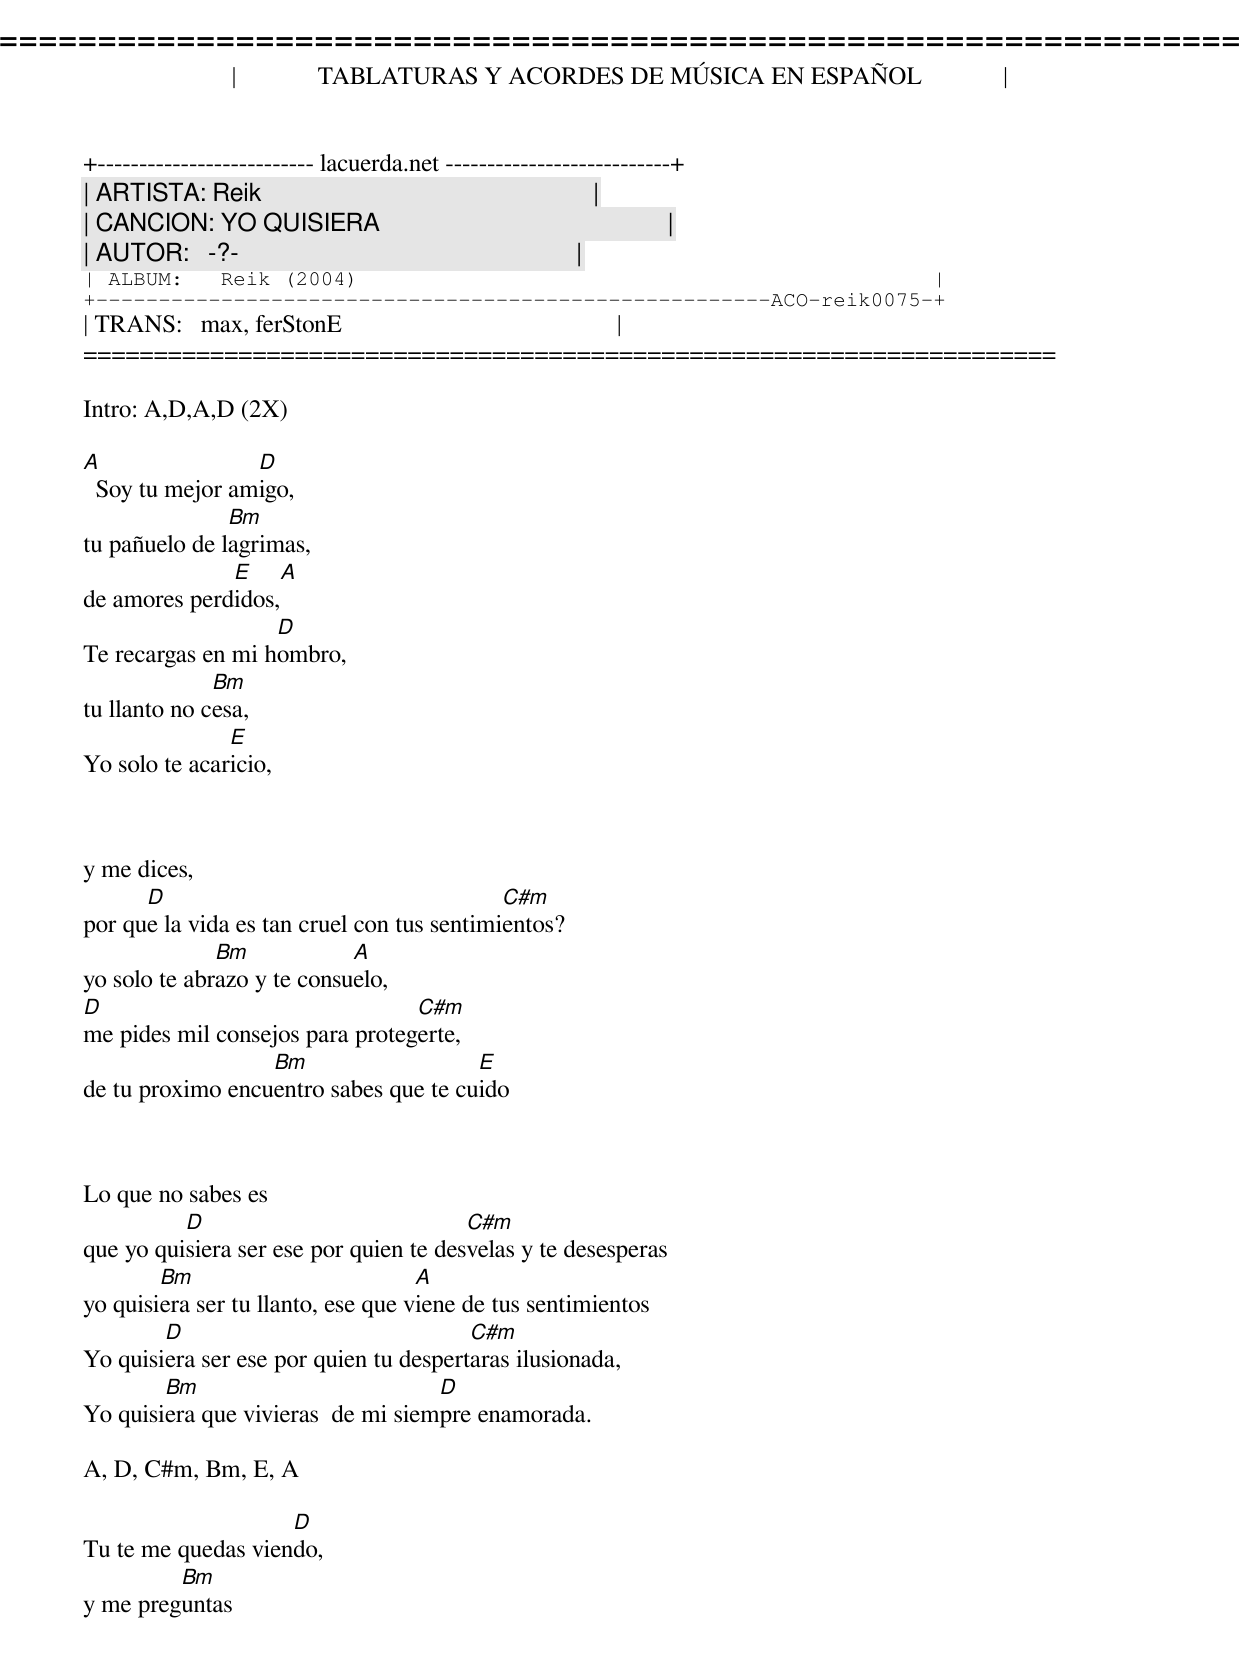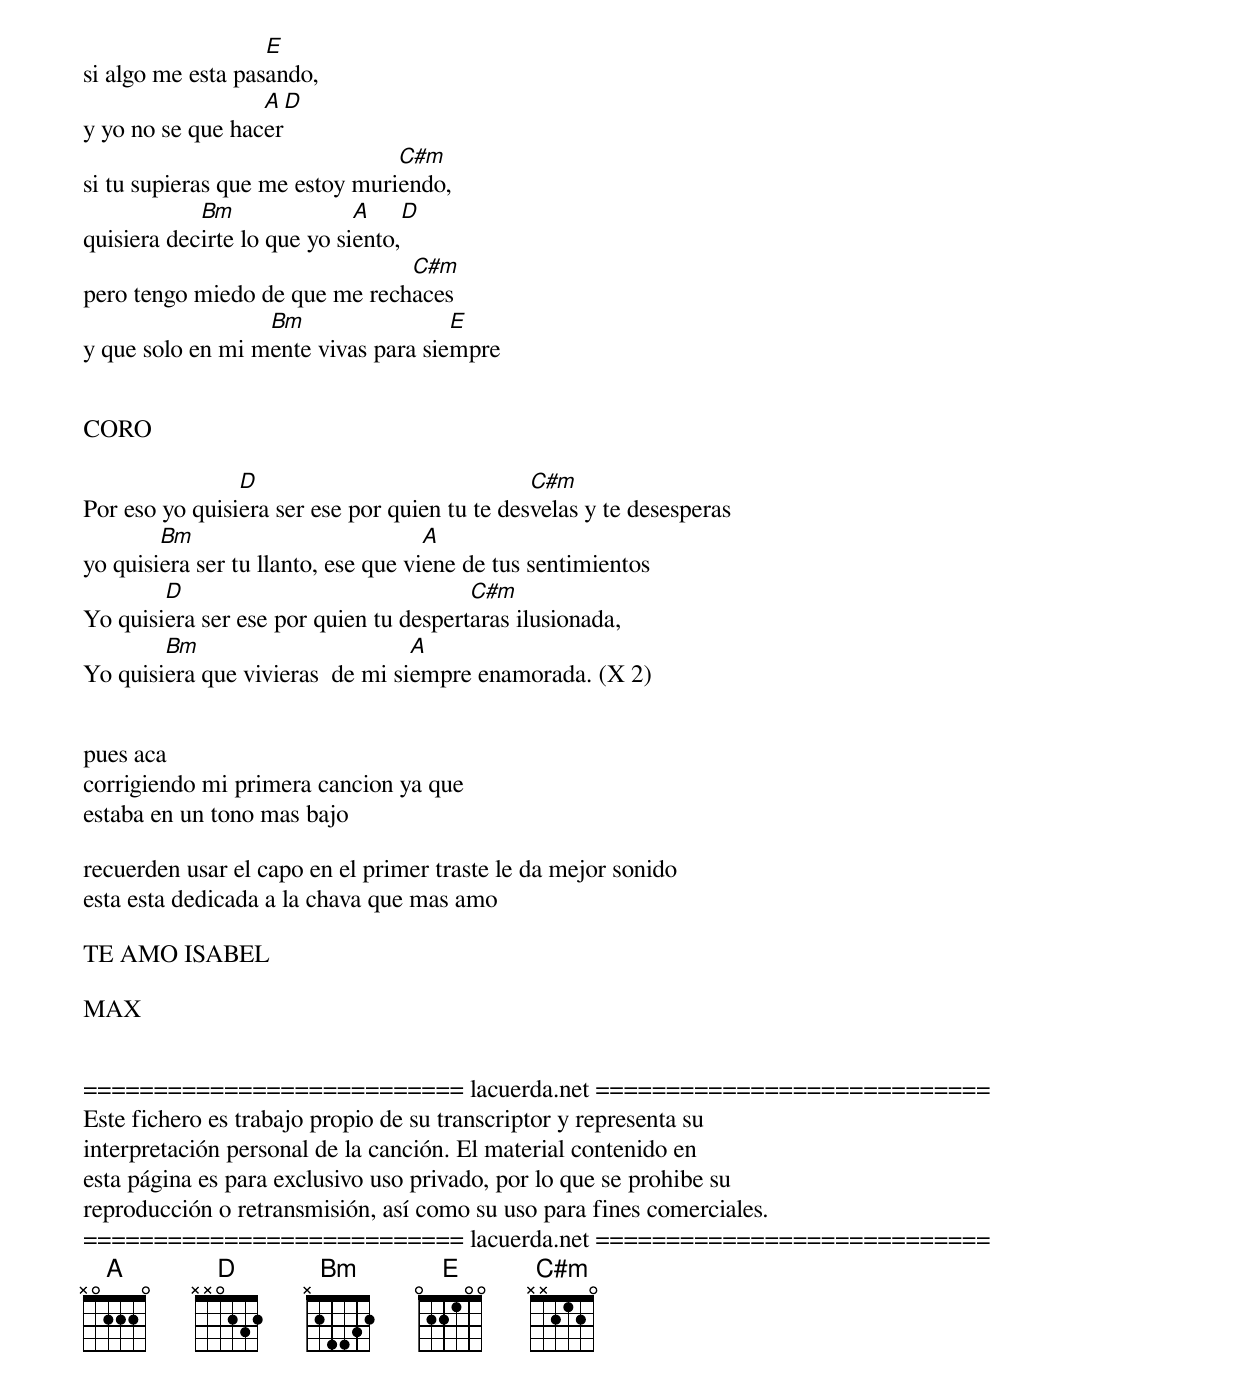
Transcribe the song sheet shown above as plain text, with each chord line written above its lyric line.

=====================================================================
|             TABLATURAS Y ACORDES DE MÚSICA EN ESPAÑOL             |
+-------------------------- lacuerda.net ---------------------------+
| ARTISTA: Reik                                                     |
| CANCION: YO QUISIERA                                              |
| AUTOR:   -?-                                                      |
| ALBUM:   Reik (2004)                                              |
+------------------------------------------------------ACO-reik0075-+
| TRANS:   max, ferStonE                                            |
=====================================================================

Intro: A,D,A,D (2X)

A                D
  Soy tu mejor amigo,
               Bm
tu pañuelo de lagrimas,
              E      A
de amores perdidos,
                   D
Te recargas en mi hombro,
              Bm
tu llanto no cesa,
               E
Yo solo te acaricio,



y me dices,
      D                                     C#m
por que la vida es tan cruel con tus sentimientos?
              Bm            A
yo solo te abrazo y te consuelo,
D                                C#m
me pides mil consejos para protegerte,
                  Bm                   E
de tu proximo encuentro sabes que te cuido



Lo que no sabes es
          D                             C#m
que yo quisiera ser ese por quien te desvelas y te desesperas
        Bm                          A
yo quisiera ser tu llanto, ese que viene de tus sentimientos
        D                               C#m
Yo quisiera ser ese por quien tu despertaras ilusionada,
        Bm                          D
Yo quisiera que vivieras  de mi siempre enamorada.

A, D, C#m, Bm, E, A

                    D
Tu te me quedas viendo,
         Bm
y me preguntas
                   E
si algo me esta pasando,
                  A          D
y yo no se que hacer
                                C#m
si tu supieras que me estoy muriendo,
            Bm               A        D
quisiera decirte lo que yo siento,
                               C#m
pero tengo miedo de que me rechaces
                  Bm                 E
y que solo en mi mente vivas para siempre


CORO

                D                              C#m
Por eso yo quisiera ser ese por quien tu te desvelas y te desesperas
        Bm                           A
yo quisiera ser tu llanto, ese que viene de tus sentimientos
        D                               C#m
Yo quisiera ser ese por quien tu despertaras ilusionada,
        Bm                        A
Yo quisiera que vivieras  de mi siempre enamorada. (X 2)


pues aca
corrigiendo mi primera cancion ya que
estaba en un tono mas bajo

recuerden usar el capo en el primer traste le da mejor sonido
esta esta dedicada a la chava que mas amo

TE AMO ISABEL

MAX


=========================== lacuerda.net ============================
Este fichero es trabajo propio de su transcriptor y representa su
interpretación personal de la canción. El material contenido en
esta página es para exclusivo uso privado, por lo que se prohibe su
reproducción o retransmisión, así como su uso para fines comerciales.
=========================== lacuerda.net ============================
